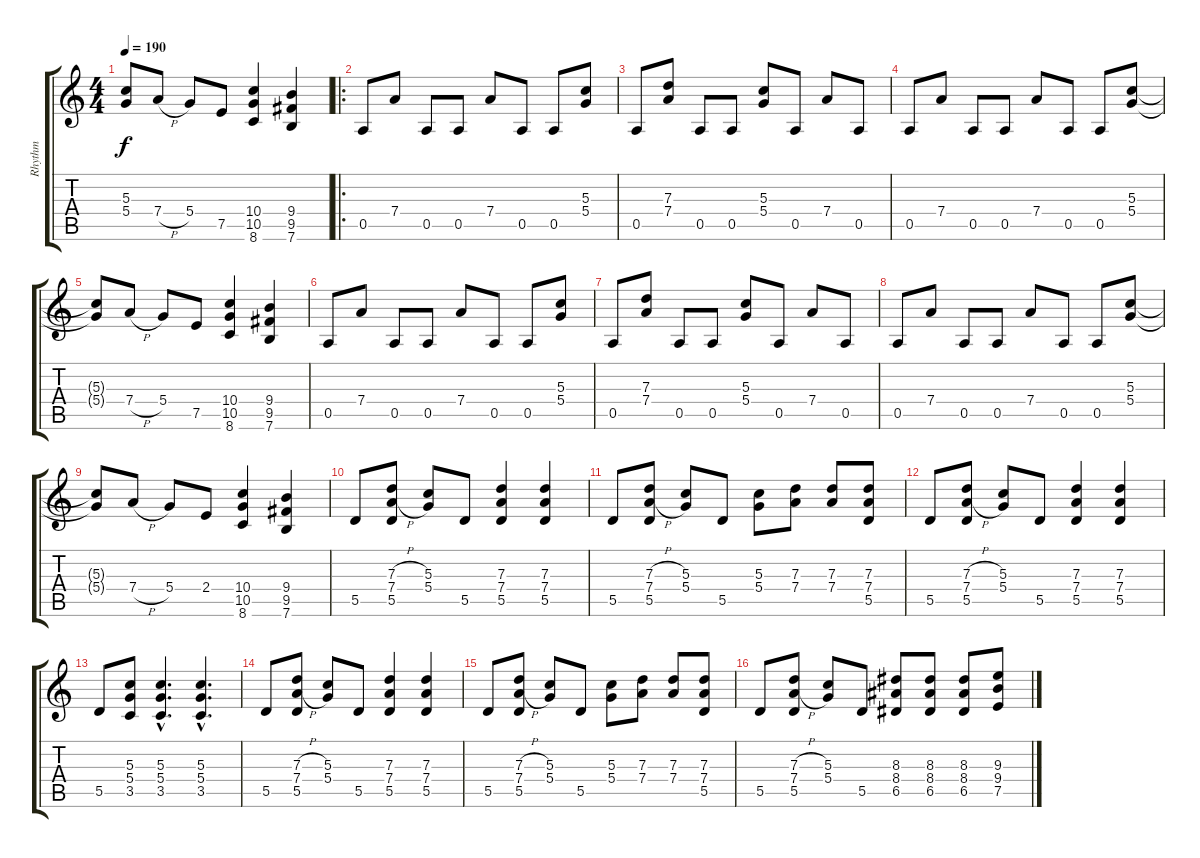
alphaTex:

\track ("Rhythm" "Rhythm") {instrument distortionguitar}
\staff {score tabs}
\tuning (E4 B3 G3 D3 A2 E2) {hide}
\ts (4 4)
\tempo 190
\clef g2
\ks c
(5.3{t} 5.4{t}).8{dy f} 7.4{h}.8 5.4.8 7.5.8 (10.4 10.5 8.6).4 (9.4 9.5 7.6).4 |
\ro
0.5.8 7.4.8 0.5.8 0.5.8 7.4.8 0.5.8 0.5.8 (5.3 5.4).8 |
0.5.8 (7.3 7.4).8 0.5.8 0.5.8 (5.3 5.4).8 0.5.8 7.4.8 0.5.8 |
0.5.8 7.4.8 0.5.8 0.5.8 7.4.8 0.5.8 0.5.8 (5.3 5.4).8 |
(5.3{t} 5.4{t}).8 7.4{h}.8 5.4.8 7.5.8 (10.4 10.5 8.6).4 (9.4 9.5 7.6).4 |
0.5.8 7.4.8 0.5.8 0.5.8 7.4.8 0.5.8 0.5.8 (5.3 5.4).8 |
0.5.8 (7.3 7.4).8 0.5.8 0.5.8 (5.3 5.4).8 0.5.8 7.4.8 0.5.8 |
0.5.8 7.4.8 0.5.8 0.5.8 7.4.8 0.5.8 0.5.8 (5.3 5.4).8 |
(5.3{t} 5.4{t}).8 7.4{h}.8 5.4.8 2.4.8 (10.4 10.5 8.6).4 (9.4 9.5 7.6).4 |
5.5.8 (7.3{h} 7.4{h} 5.5).8 (5.3 5.4).8 5.5.8 (7.3 7.4 5.5).4 (7.3 7.4 5.5).4 |
5.5.8 (7.3{h} 7.4{h} 5.5).8 (5.3 5.4).8 5.5.8 (5.3 5.4).8 (7.3 7.4).8 (7.3 7.4).8 (7.3 7.4 5.5).8 |
5.5.8 (7.3{h} 7.4{h} 5.5).8 (5.3 5.4).8 5.5.8 (7.3 7.4 5.5).4 (7.3 7.4 5.5).4 |
5.5.8 (5.3 5.4 3.5).8 (5.3{hac} 5.4{hac} 3.5{hac}).4{d} (5.3{hac} 5.4{hac} 3.5{hac}).4{d} |
5.5.8 (7.3{h} 7.4{h} 5.5).8 (5.3 5.4).8 5.5.8 (7.3 7.4 5.5).4 (7.3 7.4 5.5).4 |
5.5.8 (7.3{h} 7.4{h} 5.5).8 (5.3 5.4).8 5.5.8 (5.3 5.4).8 (7.3 7.4).8 (7.3 7.4).8 (7.3 7.4 5.5).8 |
5.5.8 (7.3{h} 7.4{h} 5.5).8 (5.3 5.4).8 5.5.8 (8.3 8.4 6.5).8 (8.3 8.4 6.5).8 (8.3 8.4 6.5).8 (9.3 9.4 7.5).8
